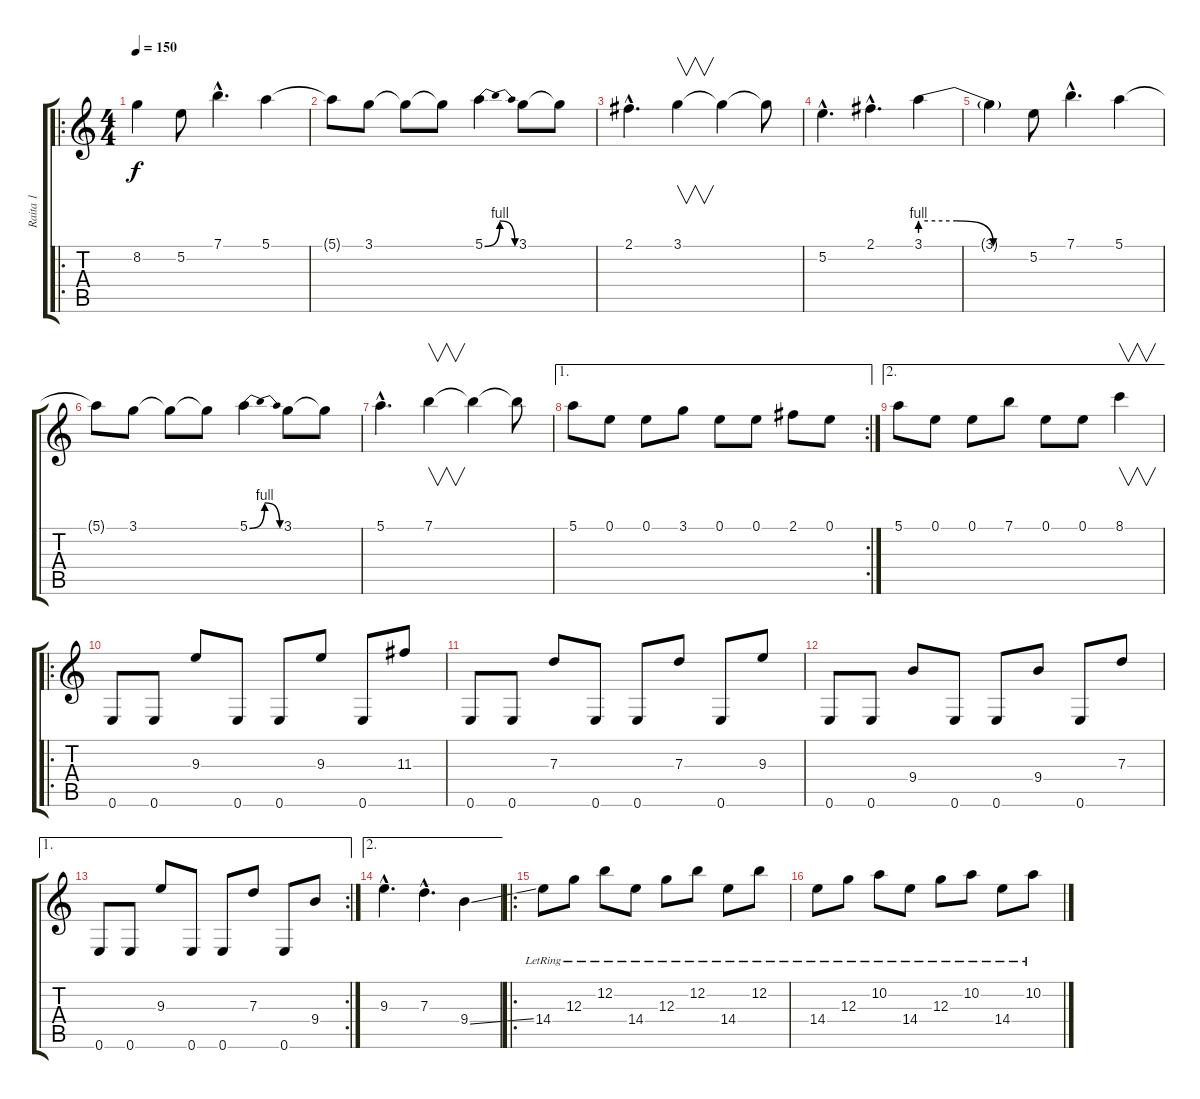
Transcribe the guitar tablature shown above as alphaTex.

\track ("Raita 1" "Raita 1") {instrument distortionguitar}
\staff {score tabs}
\tuning (E4 B3 G3 D3 A2 E2) {hide}
\ro
\ts (4 4)
\tempo 150
\clef g2
\ks c
8.2{t}.4{dy f} 5.2.8 7.1{hac}.4{d} 5.1.4 |
5.1{t}.8 3.1.8 3.1{t}.8 3.1{t}.8 5.1{be (bendrelease 0 0 30 4 30 4 60 0)}.4 3.1.8 3.1{t}.8 |
2.1{hac}.4{d} 3.1.4{v} 3.1{t}.4 3.1{t}.8 |
5.2{hac}.4{d} 2.1{hac}.4{d} 3.1{be (custom 0 4 20 4 40 0 60 0)}.4 |
3.1{t}.4 5.2.8 7.1{hac}.4{d} 5.1.4 |
5.1{t}.8 3.1.8 3.1{t}.8 3.1{t}.8 5.1{be (bendrelease 0 0 30 4 30 4 60 0)}.4 3.1.8 3.1{t}.8 |
5.1{hac}.4{d} 7.1.4{v} 7.1{t}.4 7.1{t}.8 |
\ae 1
\rc 2
5.1.8 0.1.8 0.1.8 3.1.8 0.1.8 0.1.8 2.1.8 0.1.8 |
\ae 2
5.1.8 0.1.8 0.1.8 7.1.8 0.1.8 0.1.8 8.1.4{v} |
\ro
0.6.8{volume 13 instrument distortionguitar} 0.6.8 9.3.8 0.6.8 0.6.8 9.3.8 0.6.8 11.3.8 |
0.6.8 0.6.8 7.3.8 0.6.8 0.6.8 7.3.8 0.6.8 9.3.8 |
0.6.8 0.6.8 9.4.8 0.6.8 0.6.8 9.4.8 0.6.8 7.3.8 |
\ae 1
\rc 2
0.6.8 0.6.8 9.3.8 0.6.8 0.6.8 7.3.8 0.6.8 9.4.8 |
\ae 2
9.3{hac}.4{d} 7.3{hac}.4{d} 9.4{ss}.4{instrument electricguitarjazz} |
\ro
14.4{lr}.8{volume 11 instrument electricguitarjazz} 12.3{lr}.8 12.2{lr}.8 14.4{lr}.8 12.3{lr}.8 12.2{lr}.8 14.4{lr}.8 12.2{lr}.8 |
14.4{lr}.8 12.3{lr}.8 10.2{lr}.8 14.4{lr}.8 12.3{lr}.8 10.2{lr}.8 14.4{lr}.8 10.2{lr}.8
